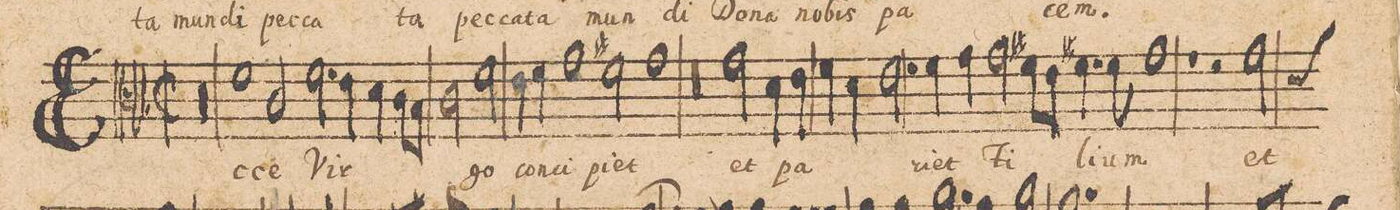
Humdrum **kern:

**kern	**text
*I"Cantus.	*
*clefC3	*
*k[b-]	*
*met(c|)	*
*M2/1	*
*all\right	*
00r	.
=2-	=2-
=3-	=3-
1f	Ec-
2c/	-ce
*2\right	*
2.f\	Vir-
=4-	=4-
4e\	.
4d\	.
8c\L	.
8B-\J	.
2c\	.
2f\	-go
=5-	=5-
4e\	con-
4f\	-ci-
1g	-pi-
2f#X\	.
=6-	=6-
1g	-et
00r	.
=7-	=7-
=8-	=8-
2g\	et
4d\	pa-
4e\	.
=9-	=9-
4fny\	.
4d\	.
2.e\	.
4f\	-ri-
4g\	-et
2g\	Fi-
=10-	=10-
8f#X\L	.
8e\J	.
4.f#X\	.
8f#\	-li-
1g	-um
=11-	=11-
1r	.
2r	.
*custos:d	*
2g\	et
=12-	=12-
*-	*-
